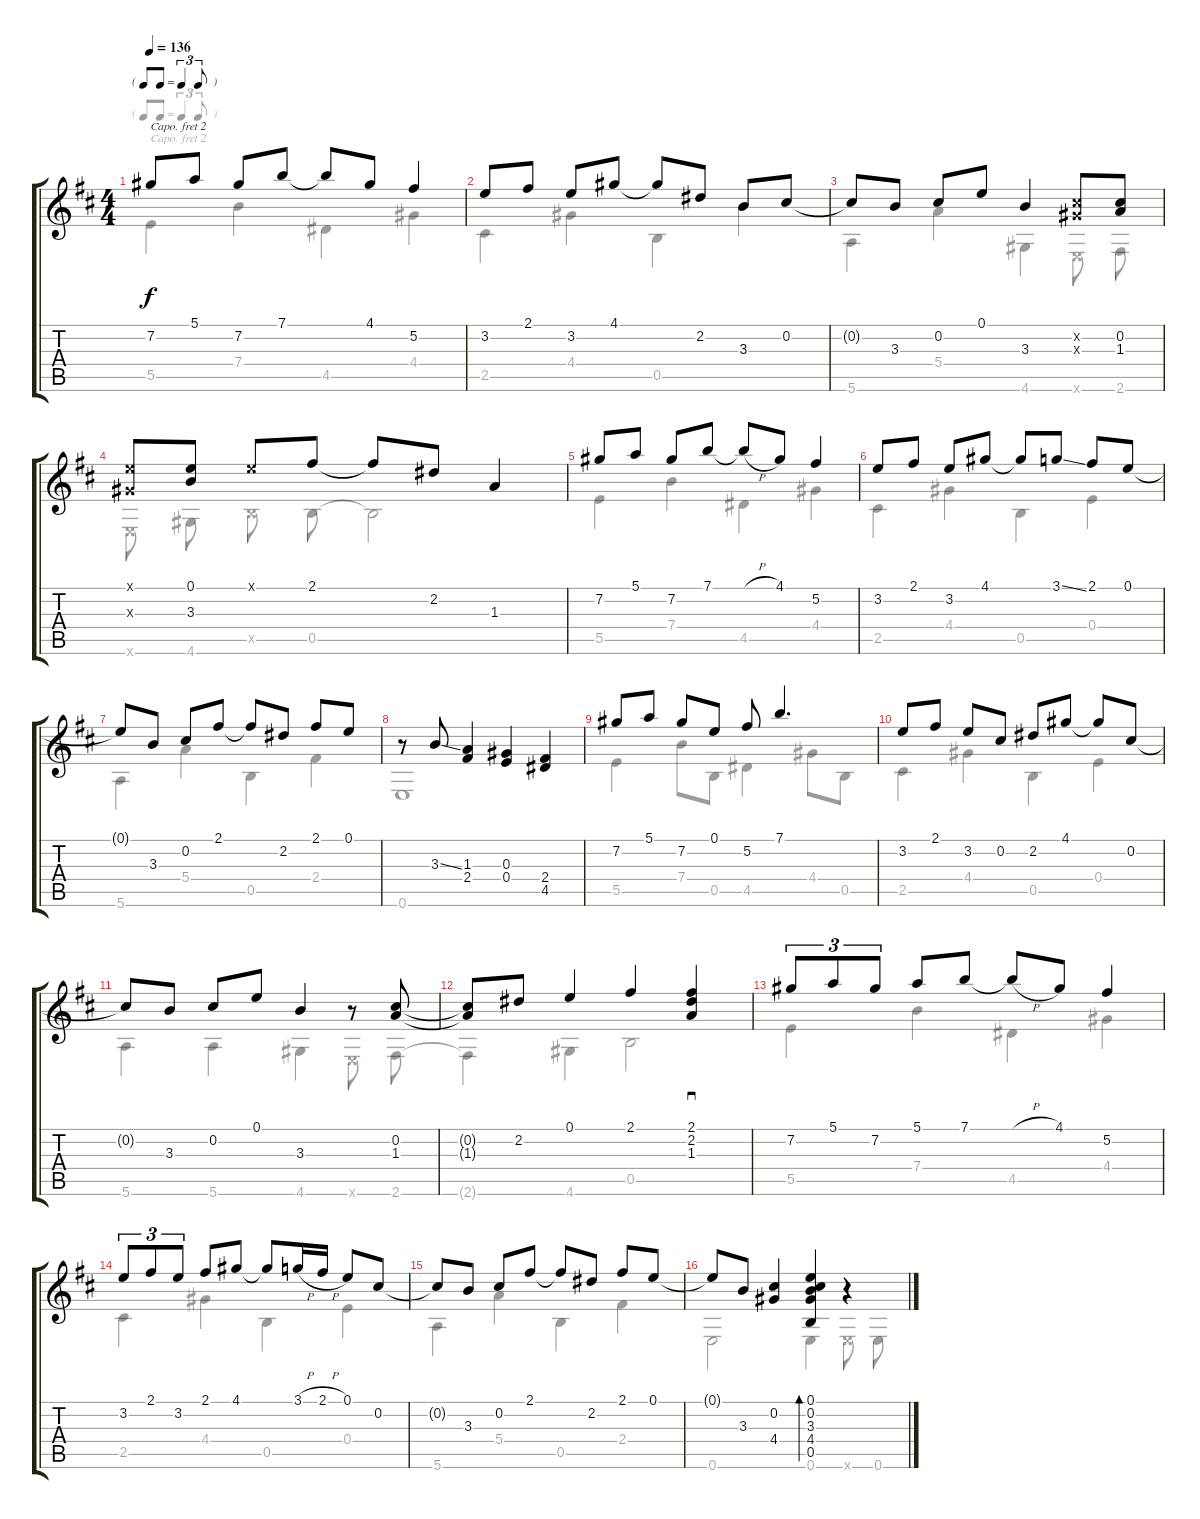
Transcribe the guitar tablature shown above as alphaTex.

\track "" {instrument acousticguitarsteel}
\staff {score tabs}
\capo 2
\tuning (D4 B3 Gb3 D3 A2 D2) {hide}
\voice
\ts (4 4)
\tf triplet8th
\tempo 136
\clef g2
\ks d
7.2.8{dy f} 5.1.8 7.2.8 7.1.8 7.1{t}.8 4.1.8 5.2.4 |
3.2.8 2.1.8 3.2.8 4.1.8 4.1{t}.8 2.2.8 3.3.8 0.2.8 |
0.2{t}.8 3.3.8 0.2.8 0.1.8 3.3.4 (0.2{x} 0.3{x}).8 (0.2 1.3).8 |
(0.1{x} 0.3{x}).8 (0.1 3.3).8 0.1{x}.8 2.1.8 2.1{t}.8 2.2.8 1.3.4 |
7.2.8 5.1.8 7.2.8 7.1.8 7.1{h t}.8 4.1.8 5.2.4 |
3.2.8 2.1.8 3.2.8 4.1.8 4.1{t}.8 3.1{ss}.8 2.1.8 0.1.8 |
0.1{t}.8 3.3.8 0.2.8 2.1.8 2.1{t}.8 2.2.8 2.1.8 0.1.8 |
r.8 3.3{ss}.8 (1.3 2.4).4 (0.3 0.4).4 (2.4 4.5).4 |
7.2.8 5.1.8 7.2.8 0.1.8 5.2.8 7.1.4{d} |
3.2.8 2.1.8 3.2.8 0.2.8 2.2.8 4.1.8 4.1{t}.8 0.2.8 |
0.2{t}.8 3.3.8 0.2.8 0.1.8 3.3.4 r.8{beam split} (0.2 1.3).8 |
(0.2{t} 1.3{t}).8 2.2.8 0.1.4 2.1.4 (2.1 2.2 1.3).4{sd} |
7.2.8{tu (3 2)} 5.1.8{tu (3 2)} 7.2.8{tu (3 2)} 5.1.8 7.1.8 7.1{h t}.8 4.1.8 5.2.4 |
3.2.8{tu (3 2)} 2.1.8{tu (3 2)} 3.2.8{tu (3 2)} 2.1.8 4.1.8 4.1{t}.8 3.1{h}.16 2.1{h}.16 0.1.8 0.2.8 |
0.2{t}.8 3.3.8 0.2.8 2.1.8 2.1{t}.8 2.2.8 2.1.8 0.1.8 |
0.1{t}.8 3.3.8 (0.2 4.4).4 (0.1 0.2 3.3 4.4 0.5).4{bd 60} r.4
\voice
\clef g2
\ottava regular
\simile none
\ks d
5.5.4{dy f} 7.4.4 4.5.4 4.4.4 |
2.5.4 4.4.4 0.5.4 3.3.4 |
5.6.4 5.4.4 4.6.4 0.6{x}.8{beam split} 2.6.8 |
0.6{x}.8{beam split} 4.6.8 0.5{x}.8{beam split} 0.5.8 0.5{t}.2 |
5.5.4 7.4.4 4.5.4 4.4.4 |
2.5.4 4.4.4 0.5.4 0.4.4 |
5.6.4 5.4.4 0.5.4 2.4.4 |
0.6.1 |
5.5.4 7.4.8 0.5.8 4.5.4 4.4.8 0.5.8 |
2.5.4 4.4.4 0.5.4 0.4.4 |
5.6.4 5.6.4 4.6.4 0.6{x}.8{beam split} 2.6.8 |
2.6{t}.4 4.6.4 0.5.2 |
5.5.4 7.4.4 4.5.4 4.4.4 |
2.5.4 4.4.4 0.5.4 0.4.4 |
5.6.4 5.4.4 0.5.4 2.4.4 |
0.6.2 0.6.4 0.6{x}.8{beam split} 0.6.8
